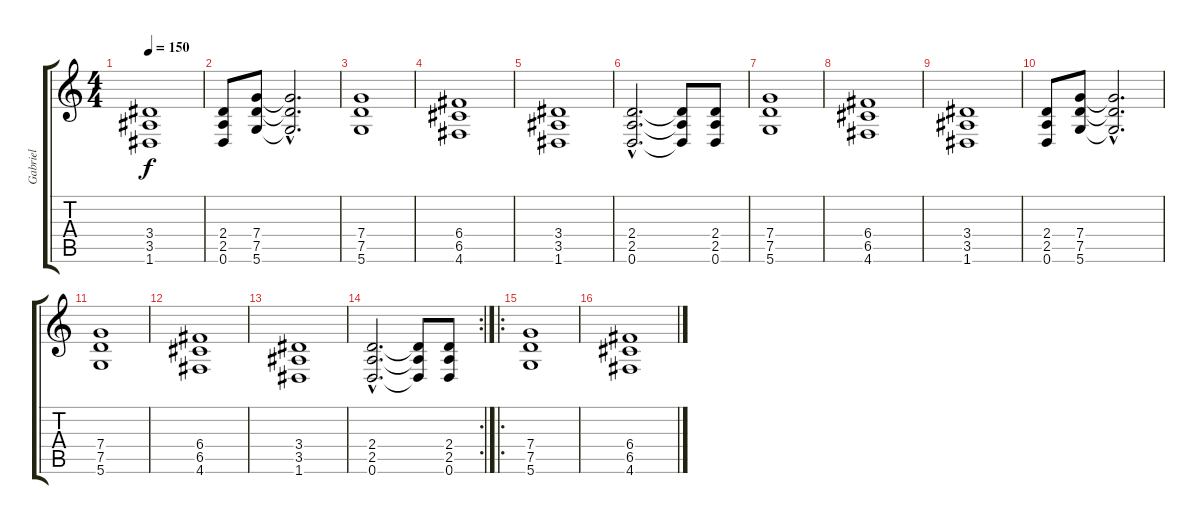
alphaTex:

\track ("Gabriel" "Gabriel") {instrument overdrivenguitar}
\staff {score tabs}
\tuning (D4 A3 F3 C3 G2 D2) {hide}
\ts (4 4)
\tempo 150
\clef g2
\ks c
(3.4 3.5 1.6).1{dy f} |
(2.4 2.5 0.6).8 (7.4 7.5 5.6).8 (7.4{hac t} 7.5{hac t} 5.6{hac t}).2{d} |
(7.4 7.5 5.6).1 |
(6.4 6.5 4.6).1 |
(3.4 3.5 1.6).1 |
(2.4{hac} 2.5{hac} 0.6{hac}).2{d} (2.4{t} 2.5{t} 0.6{t}).8 (2.4 2.5 0.6).8 |
(7.4 7.5 5.6).1 |
(6.4 6.5 4.6).1 |
(3.4 3.5 1.6).1 |
(2.4 2.5 0.6).8 (7.4 7.5 5.6).8 (7.4{hac t} 7.5{hac t} 5.6{hac t}).2{d} |
(7.4 7.5 5.6).1 |
(6.4 6.5 4.6).1 |
(3.4 3.5 1.6).1 |
\rc 2
(2.4{hac} 2.5{hac} 0.6{hac}).2{d} (2.4{t} 2.5{t} 0.6{t}).8 (2.4 2.5 0.6).8 |
\ro
(7.4 7.5 5.6).1 |
(6.4 6.5 4.6).1
